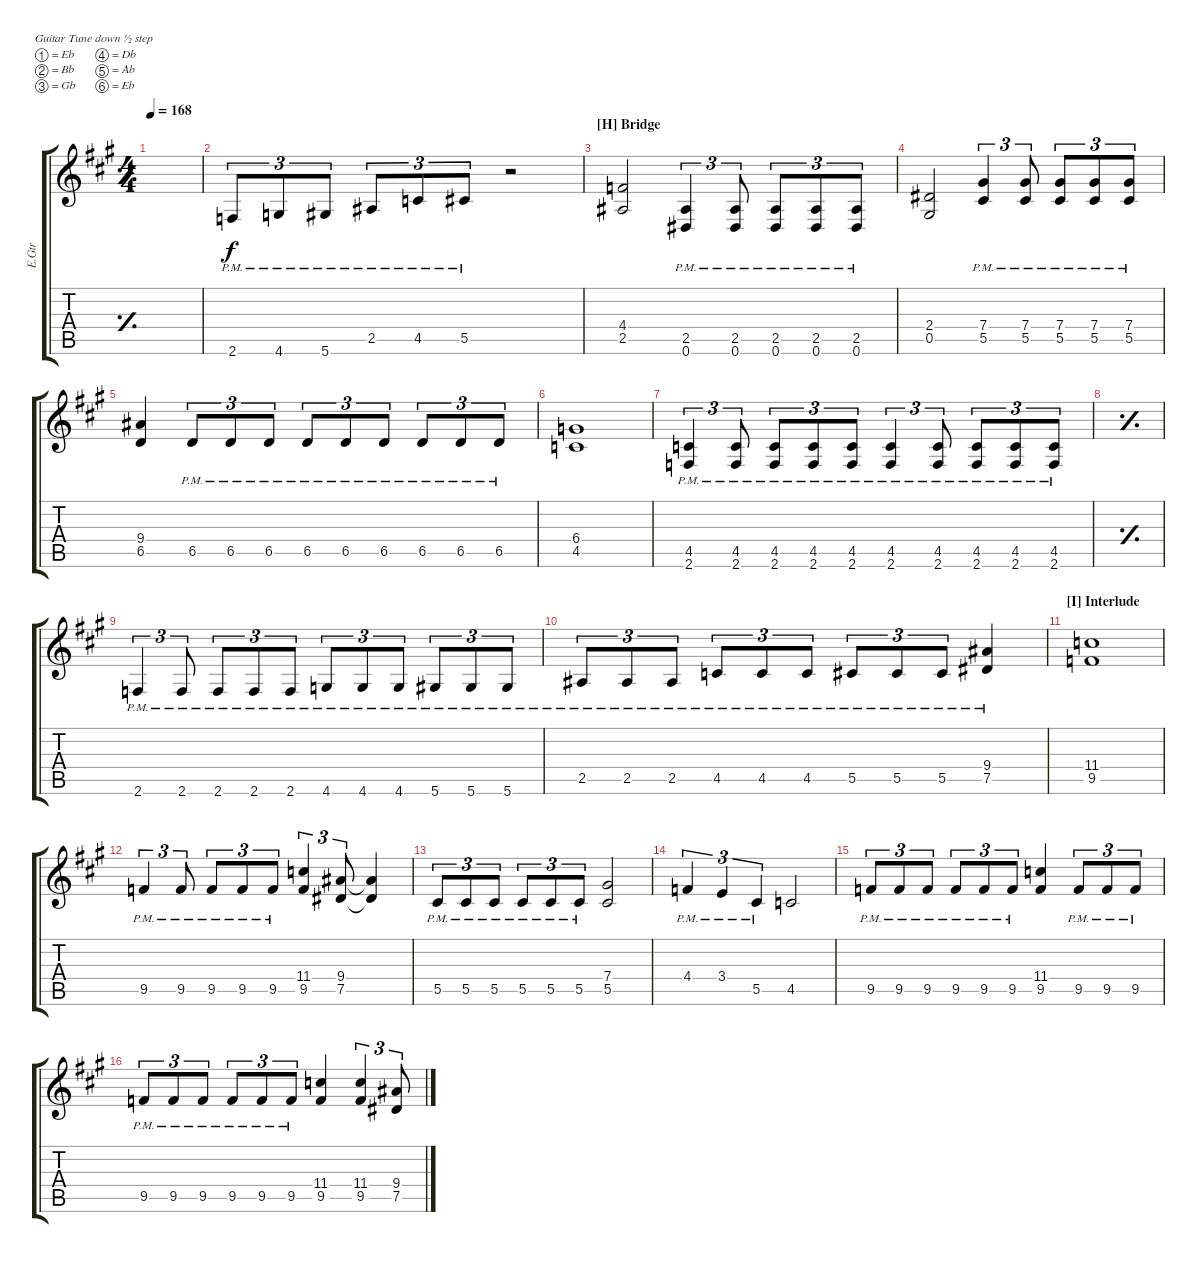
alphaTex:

\defaultSystemsLayout 4
\bracketExtendMode groupsimilarinstruments
\otherSystemsTrackNameOrientation horizontal
\track ("E.Guitar II" "E.Gtr") {instrument acousticgrandpiano}
\staff {score tabs}
\tuning (Eb4 Bb3 Gb3 Db3 Ab2 Eb2)
\displaytranspose 12
\ts (4 4)
\tempo 168
\clef g2
\simile simple
\ks a
|
2.6{pm acc b}.8{tu (3 2) beam Up} 4.6{pm acc b}.8{tu (3 2) beam Up} 5.6{pm acc forcenatural}.8{tu (3 2) beam Up} 2.5{pm acc forcenatural}.8{tu (3 2) beam Up} 4.5{pm acc b}.8{tu (3 2) beam Up} 5.5{pm acc forcenatural}.8{tu (3 2) beam Up} r.2{beam Up} |
\section ("H" "Bridge")
(2.5{acc forcenatural} 4.4{acc b}).2{beam Up} (0.6{pm acc forcenatural} 2.5{pm acc forcenatural}).4{tu (3 2) beam Up} (0.6{pm acc forcenatural} 2.5{pm acc forcenatural}).8{tu (3 2) beam Up} (0.6{pm acc forcenatural} 2.5{pm acc forcenatural}).8{tu (3 2) beam Up} (0.6{pm acc forcenatural} 2.5{pm acc forcenatural}).8{tu (3 2) beam Up} (0.6{pm acc forcenatural} 2.5{pm acc forcenatural}).8{tu (3 2) beam Up} |
(0.5{acc forcenatural} 2.4{acc forcenatural}).2{beam Up} (5.5{pm acc forcenatural} 7.4{pm acc forcenatural}).4{tu (3 2) beam Up} (5.5{pm acc forcenatural} 7.4{pm acc forcenatural}).8{tu (3 2) beam Up} (5.5{pm acc forcenatural} 7.4{pm acc forcenatural}).8{tu (3 2) beam Up} (5.5{pm acc forcenatural} 7.4{pm acc forcenatural}).8{tu (3 2) beam Up} (5.5{pm acc forcenatural} 7.4{pm acc forcenatural}).8{tu (3 2) beam Up} |
(6.5{acc b} 9.4{acc forcenatural}).4{beam Up} 6.5{pm acc b}.8{tu (3 2) beam Up} 6.5{pm acc b}.8{tu (3 2) beam Up} 6.5{pm acc b}.8{tu (3 2) beam Up} 6.5{pm acc b}.8{tu (3 2) beam Up} 6.5{pm acc b}.8{tu (3 2) beam Up} 6.5{pm acc b}.8{tu (3 2) beam Up} 6.5{pm acc b}.8{tu (3 2) beam Up} 6.5{pm acc b}.8{tu (3 2) beam Up} 6.5{pm acc b}.8{tu (3 2) beam Up} |
(4.5{acc b} 6.4{acc b}).1{beam Up} |
(2.6{pm acc b} 4.5{pm acc b}).4{tu (3 2) beam Up} (2.6{pm acc b} 4.5{pm acc b}).8{tu (3 2) beam Up} (2.6{pm acc b} 4.5{pm acc b}).8{tu (3 2) beam Up} (2.6{pm acc b} 4.5{pm acc b}).8{tu (3 2) beam Up} (2.6{pm acc b} 4.5{pm acc b}).8{tu (3 2) beam Up} (2.6{pm acc b} 4.5{pm acc b}).4{tu (3 2) beam Up} (2.6{pm acc b} 4.5{pm acc b}).8{tu (3 2) beam Up} (4.5{pm acc b} 2.6{pm acc b}).8{tu (3 2) beam Up} (2.6{pm acc b} 4.5{pm acc b}).8{tu (3 2) beam Up} (4.5{pm acc b} 2.6{pm acc b}).8{tu (3 2) beam Up} |
\simile simple
|
\simile none
2.6{pm acc b}.4{tu (3 2) beam Up} 2.6{pm acc b}.8{tu (3 2) beam Up} 2.6{pm acc b}.8{tu (3 2) beam Up} 2.6{pm acc b}.8{tu (3 2) beam Up} 2.6{pm acc b}.8{tu (3 2) beam Up} 4.6{pm acc b}.8{tu (3 2) beam Up} 4.6{pm acc b}.8{tu (3 2) beam Up} 4.6{pm acc b}.8{tu (3 2) beam Up} 5.6{pm acc forcenatural}.8{tu (3 2) beam Up} 5.6{pm acc forcenatural}.8{tu (3 2) beam Up} 5.6{pm acc forcenatural}.8{tu (3 2) beam Up} |
2.5{pm acc forcenatural}.8{tu (3 2) beam Up} 2.5{pm acc forcenatural}.8{tu (3 2) beam Up} 2.5{pm acc forcenatural}.8{tu (3 2) beam Up} 4.5{pm acc b}.8{tu (3 2) beam Up} 4.5{pm acc b}.8{tu (3 2) beam Up} 4.5{pm acc b}.8{tu (3 2) beam Up} 5.5{pm acc forcenatural}.8{tu (3 2) beam Up} 5.5{pm acc forcenatural}.8{tu (3 2) beam Up} 5.5{pm acc forcenatural}.8{tu (3 2) beam Up} (7.5{pm acc forcenatural} 9.4{pm acc forcenatural}).4{beam Up} |
\section ("I" "Interlude")
(9.5{acc b} 11.4{acc b}).1{beam Down} |
9.5{pm acc b}.4{tu (3 2) beam Up} 9.5{pm acc b}.8{tu (3 2) beam Up} 9.5{pm acc b}.8{tu (3 2) beam Up} 9.5{pm acc b}.8{tu (3 2) beam Up} 9.5{pm acc b}.8{tu (3 2) beam Up} (9.5{acc b} 11.4{acc b}).4{tu (3 2) beam Up} (7.5{acc forcenatural} 9.4{acc forcenatural}).8{tu (3 2) beam Up} (7.5{t acc forcenatural} 9.4{t acc forcenatural}).4{beam Up} |
5.5{pm acc forcenatural}.8{tu (3 2) beam Up} 5.5{pm acc forcenatural}.8{tu (3 2) beam Up} 5.5{pm acc forcenatural}.8{tu (3 2) beam Up} 5.5{pm acc forcenatural}.8{tu (3 2) beam Up} 5.5{pm acc forcenatural}.8{tu (3 2) beam Up} 5.5{pm acc forcenatural}.8{tu (3 2) beam Up} (5.5{acc forcenatural} 7.4{acc forcenatural}).2{beam Up} |
4.4{pm acc b}.4{tu (3 2) beam Up} 3.4{pm acc forcenatural}.4{tu (3 2) beam Up} 5.5{pm acc forcenatural}.4{tu (3 2) beam Up} 4.5{acc b}.2{beam Up} |
9.5{pm acc b}.8{tu (3 2) beam Up} 9.5{pm acc b}.8{tu (3 2) beam Up} 9.5{pm acc b}.8{tu (3 2) beam Up} 9.5{pm acc b}.8{tu (3 2) beam Up} 9.5{pm acc b}.8{tu (3 2) beam Up} 9.5{pm acc b}.8{tu (3 2) beam Up} (9.5{acc b} 11.4{acc b}).4{beam Up} 9.5{pm acc b}.8{tu (3 2) beam Up} 9.5{pm acc b}.8{tu (3 2) beam Up} 9.5{pm acc b}.8{tu (3 2) beam Up} |
9.5{pm acc b}.8{tu (3 2) beam Up} 9.5{pm acc b}.8{tu (3 2) beam Up} 9.5{pm acc b}.8{tu (3 2) beam Up} 9.5{pm acc b}.8{tu (3 2) beam Up} 9.5{pm acc b}.8{tu (3 2) beam Up} 9.5{pm acc b}.8{tu (3 2) beam Up} (9.5{acc b} 11.4{acc b}).4{beam Up} (9.5{acc b} 11.4{acc b}).4{tu (3 2) beam Up} (7.5{acc forcenatural} 9.4{acc forcenatural}).8{tu (3 2) beam Up}
